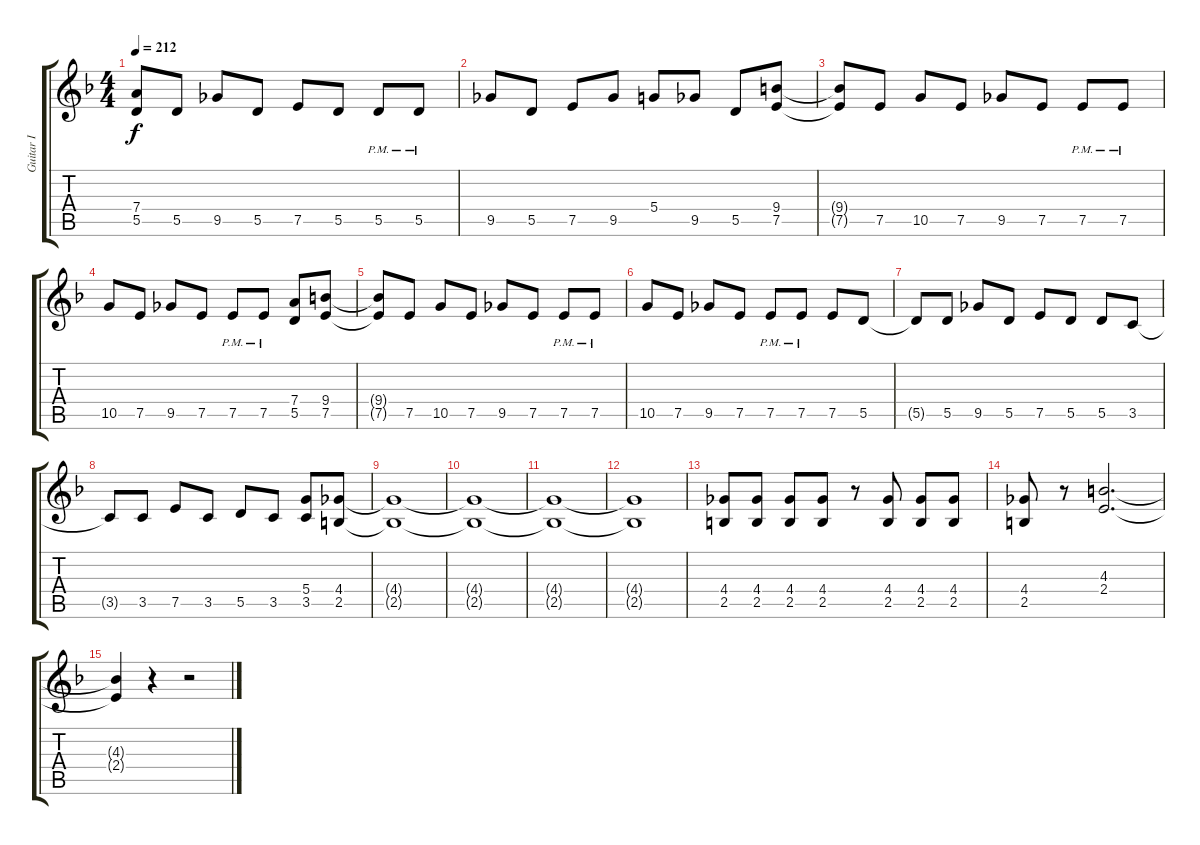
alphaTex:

\track ("Guitar I" "Guitar I") {instrument distortionguitar}
\staff {score tabs}
\tuning (E4 B3 G3 D3 A2 E2) {hide}
\ts (4 4)
\tempo 212
\clef g2
\ks dminor
(7.4{t} 5.5{t}).8{dy f} 5.5.8 9.5.8 5.5.8 7.5.8 5.5.8 5.5{pm}.8 5.5{pm}.8 |
9.5.8 5.5.8 7.5.8 9.5.8 5.4.8 9.5.8 5.5.8 (9.4 7.5).8 |
(9.4{t} 7.5{t}).8 7.5.8 10.5.8 7.5.8 9.5.8 7.5.8 7.5{pm}.8 7.5{pm}.8 |
10.5.8 7.5.8 9.5.8 7.5.8 7.5{pm}.8 7.5{pm}.8 (7.4 5.5).8 (9.4 7.5).8 |
(9.4{t} 7.5{t}).8 7.5.8 10.5.8 7.5.8 9.5.8 7.5.8 7.5{pm}.8 7.5{pm}.8 |
10.5.8 7.5.8 9.5.8 7.5.8 7.5{pm}.8 7.5{pm}.8 7.5.8 5.5.8 |
5.5{t}.8 5.5.8 9.5.8 5.5.8 7.5.8 5.5.8 5.5.8 3.5.8 |
3.5{t}.8 3.5.8 7.5.8 3.5.8 5.5.8 3.5.8 (5.4 3.5).8 (4.4 2.5).8 |
(4.4{t} 2.5{t}).1 |
(4.4{t} 2.5{t}).1 |
(4.4{t} 2.5{t}).1 |
(4.4{t} 2.5{t}).1 |
(4.4 2.5).8 (4.4 2.5).8 (4.4 2.5).8 (4.4 2.5).8 r.8 (4.4 2.5).8 (4.4 2.5).8 (4.4 2.5).8 |
(4.4 2.5).8 r.8 (4.3 2.4).2{d} |
(4.3{t} 2.4{t}).4 r.4 r.2
